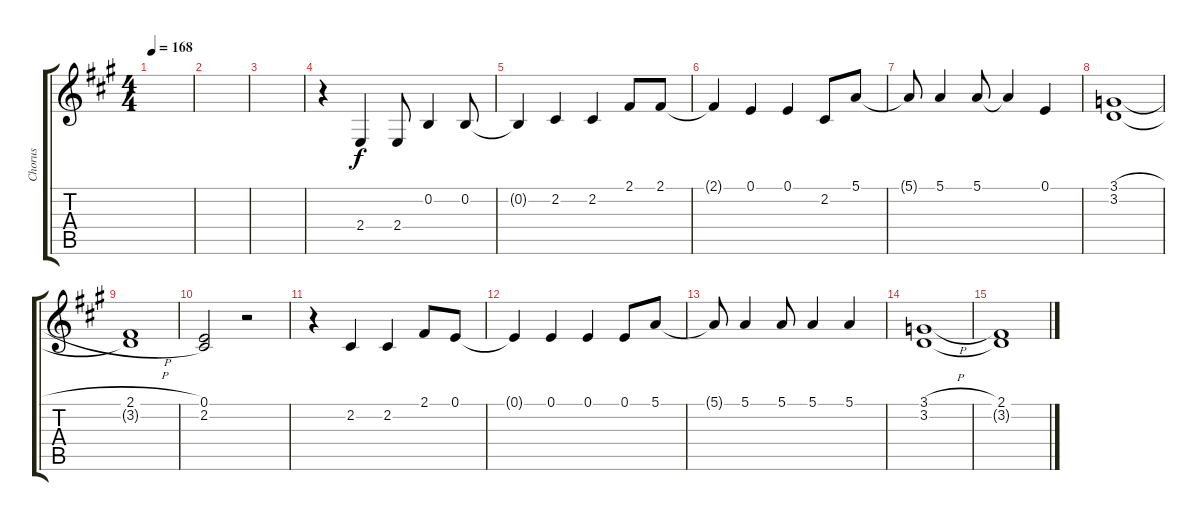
\track ("Chorus" "Chorus") {instrument synthbrass1}
\staff {score tabs}
\tuning (E4 B3 G3 D3 A2 E2) {hide}
\ts (4 4)
\tempo 168
\clef g2
\ks a
|
|
|
r.4 2.4.4 2.4.8 0.2.4 0.2.8 |
0.2{t}.4 2.2.4 2.2.4 2.1.8 2.1.8 |
2.1{t}.4 0.1.4 0.1.4 2.2.8 5.1.8 |
5.1{t}.8 5.1.4 5.1.8 5.1{t}.4 0.1.4 |
(3.1{h} 3.2).1 |
(2.1{h} 3.2{t}).1 |
(0.1 2.2).2 r.2 |
r.4 2.2.4 2.2.4 2.1.8 0.1.8 |
0.1{t}.4 0.1.4 0.1.4 0.1.8 5.1.8 |
5.1{t}.8 5.1.4 5.1.8 5.1.4 5.1.4 |
(3.1{h} 3.2).1 |
(2.1 3.2{t}).1
